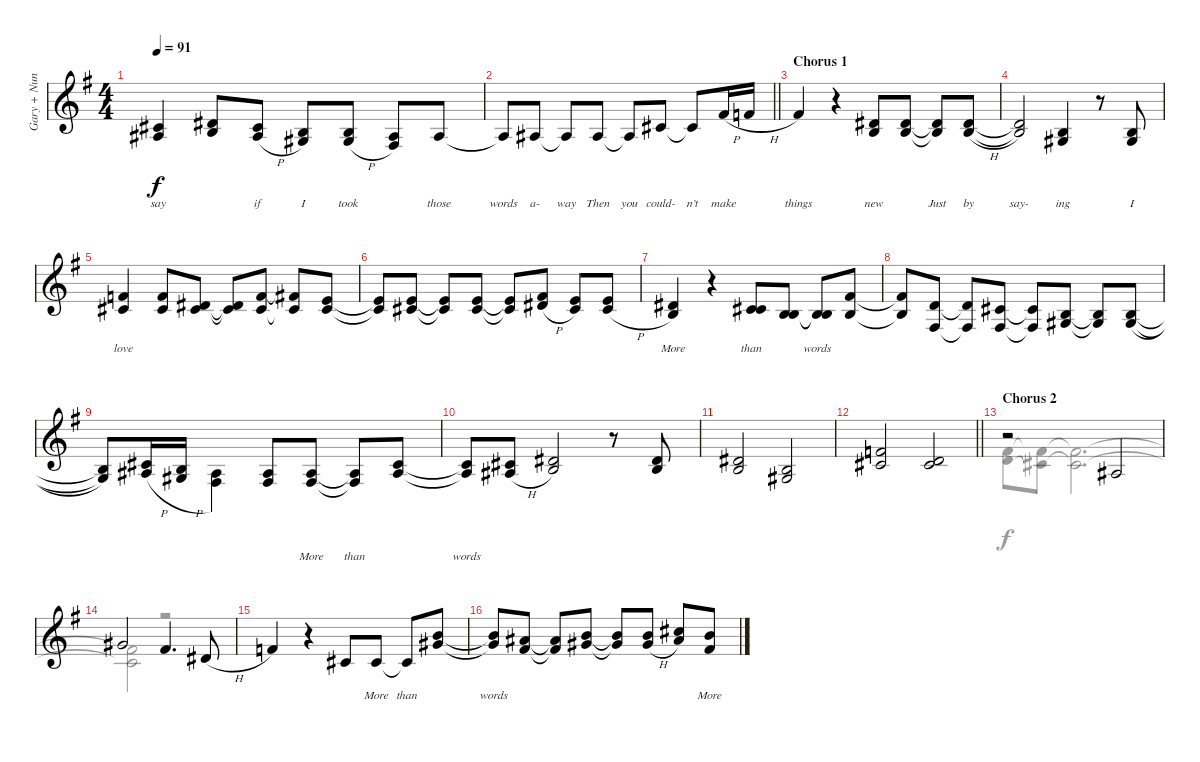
\track ("Gary + Nuno" "Gary + Nun") {instrument frenchhorn}
\staff {score}
\tuning (Eb4 Bb3 Gb3 Db3 Ab2 Eb2) {hide}
\voice
\ts (4 4)
\tempo 91
\clef g2
\ks g
(3.2 4.3).4{lyrics (0 "say") lyrics (1 "") lyrics (2 "") lyrics (3 "") lyrics (4 "") dy f} (5.2 5.3).8{lyrics (0 "") lyrics (1 "") lyrics (2 "") lyrics (3 "") lyrics (4 "")} (3.2{h} 4.3{h}).8{lyrics (0 "if") lyrics (1 "") lyrics (2 "") lyrics (3 "") lyrics (4 "")} (1.2 2.3).8{lyrics (0 "I") lyrics (1 "") lyrics (2 "") lyrics (3 "") lyrics (4 "")} (1.2{h} 2.3{h}).8{lyrics (0 "took") lyrics (1 "") lyrics (2 "") lyrics (3 "") lyrics (4 "")} (0.2 0.3).8{lyrics (0 "") lyrics (1 "") lyrics (2 "") lyrics (3 "") lyrics (4 "")} 0.2.8{lyrics (0 "those") lyrics (1 "") lyrics (2 "") lyrics (3 "") lyrics (4 "")} |
\barLineRight lightlight
0.2{t}.8{lyrics (0 "words") lyrics (1 "") lyrics (2 "") lyrics (3 "") lyrics (4 "")} 0.2.8{lyrics (0 "a-") lyrics (1 "") lyrics (2 "") lyrics (3 "") lyrics (4 "")} 0.2{t}.8{lyrics (0 "way") lyrics (1 "") lyrics (2 "") lyrics (3 "") lyrics (4 "")} 0.2.8{lyrics (0 "Then") lyrics (1 "") lyrics (2 "") lyrics (3 "") lyrics (4 "")} 0.2{t}.8{lyrics (0 "you") lyrics (1 "") lyrics (2 "") lyrics (3 "") lyrics (4 "")} 3.2.8{lyrics (0 "could-") lyrics (1 "") lyrics (2 "") lyrics (3 "") lyrics (4 "")} 3.2{t}.8{lyrics (0 "n’t") lyrics (1 "") lyrics (2 "") lyrics (3 "") lyrics (4 "")} 3.1{h}.16{lyrics (0 "make") lyrics (1 "") lyrics (2 "") lyrics (3 "") lyrics (4 "")} 2.1{h}.16{lyrics (0 "") lyrics (1 "") lyrics (2 "") lyrics (3 "") lyrics (4 "")} |
\section ("" "Chorus 1")
3.1.4{lyrics (0 "things") lyrics (1 "") lyrics (2 "") lyrics (3 "") lyrics (4 "")} r.4 (0.1 5.3).8{lyrics (0 "new") lyrics (1 "") lyrics (2 "") lyrics (3 "") lyrics (4 "")} (0.1 5.3).8{lyrics (0 "") lyrics (1 "") lyrics (2 "") lyrics (3 "") lyrics (4 "")} (0.1{t} 5.3{t}).8{lyrics (0 "Just") lyrics (1 "") lyrics (2 "") lyrics (3 "") lyrics (4 "")} (5.2{h} 5.3{h}).8{lyrics (0 "by") lyrics (1 "") lyrics (2 "") lyrics (3 "") lyrics (4 "")} |
(5.2{t} 5.3{t}).2{lyrics (0 "say-") lyrics (1 "") lyrics (2 "") lyrics (3 "") lyrics (4 "")} (1.2 2.3).4{lyrics (0 "ing") lyrics (1 "") lyrics (2 "") lyrics (3 "") lyrics (4 "")} r.8 (1.2 2.3).8{lyrics (0 "I") lyrics (1 "") lyrics (2 "") lyrics (3 "") lyrics (4 "")} |
(2.1 7.3).4{lyrics (0 "love") lyrics (1 "") lyrics (2 "") lyrics (3 "") lyrics (4 "")} (2.1 7.3).8{lyrics (0 "") lyrics (1 "") lyrics (2 "") lyrics (3 "") lyrics (4 "")} (0.1 7.3).8{lyrics (0 "") lyrics (1 "") lyrics (2 "") lyrics (3 "") lyrics (4 "")} (0.1{t} 7.3{t}).8{lyrics (0 "") lyrics (1 "") lyrics (2 "") lyrics (3 "") lyrics (4 "")} (2.1{h} 7.3).8{lyrics (0 "") lyrics (1 "") lyrics (2 "") lyrics (3 "") lyrics (4 "")} (3.1 7.3{t}).8{lyrics (0 "") lyrics (1 "") lyrics (2 "") lyrics (3 "") lyrics (4 "")} (1.1 7.3).8{lyrics (0 "") lyrics (1 "") lyrics (2 "") lyrics (3 "") lyrics (4 "")} |
(1.1{t} 7.3{t}).8{lyrics (0 "") lyrics (1 "") lyrics (2 "") lyrics (3 "") lyrics (4 "")} (1.1 7.3).8{lyrics (0 "") lyrics (1 "") lyrics (2 "") lyrics (3 "") lyrics (4 "")} (1.1{t} 7.3{t}).8{lyrics (0 "") lyrics (1 "") lyrics (2 "") lyrics (3 "") lyrics (4 "")} (1.1 7.3).8{lyrics (0 "") lyrics (1 "") lyrics (2 "") lyrics (3 "") lyrics (4 "")} (1.1{t} 7.3{t}).8{lyrics (0 "") lyrics (1 "") lyrics (2 "") lyrics (3 "") lyrics (4 "")} (3.1{h} 9.3{h}).8{lyrics (0 "") lyrics (1 "") lyrics (2 "") lyrics (3 "") lyrics (4 "")} (1.1 7.3).8{lyrics (0 "") lyrics (1 "") lyrics (2 "") lyrics (3 "") lyrics (4 "")} (1.1{h} 7.3{h}).8{lyrics (0 "") lyrics (1 "") lyrics (2 "") lyrics (3 "") lyrics (4 "")} |
(0.1 5.3).4{lyrics (0 "More") lyrics (1 "") lyrics (2 "") lyrics (3 "") lyrics (4 "")} r.4 (3.2 7.3).8{lyrics (0 "than") lyrics (1 "") lyrics (2 "") lyrics (3 "") lyrics (4 "")} (1.2 5.3).8{lyrics (0 "") lyrics (1 "") lyrics (2 "") lyrics (3 "") lyrics (4 "")} (1.2{t} 5.3{t}).8{lyrics (0 "words") lyrics (1 "") lyrics (2 "") lyrics (3 "") lyrics (4 "")} (3.1 5.3).8{lyrics (0 "") lyrics (1 "") lyrics (2 "") lyrics (3 "") lyrics (4 "")} |
(3.1{t} 5.3{t}).8{lyrics (0 "") lyrics (1 "") lyrics (2 "") lyrics (3 "") lyrics (4 "")} (4.2 5.4).8{lyrics (0 "") lyrics (1 "") lyrics (2 "") lyrics (3 "") lyrics (4 "")} (4.2{t} 5.4{t}).8{lyrics (0 "") lyrics (1 "") lyrics (2 "") lyrics (3 "") lyrics (4 "")} (3.2 5.4).8{lyrics (0 "") lyrics (1 "") lyrics (2 "") lyrics (3 "") lyrics (4 "")} (3.2{t} 5.4{t}).8{lyrics (0 "") lyrics (1 "") lyrics (2 "") lyrics (3 "") lyrics (4 "")} (1.2 7.4).8{lyrics (0 "") lyrics (1 "") lyrics (2 "") lyrics (3 "") lyrics (4 "")} (1.2{t} 7.4{t}).8{lyrics (0 "") lyrics (1 "") lyrics (2 "") lyrics (3 "") lyrics (4 "")} (1.2{h} 7.4{h}).8{lyrics (0 "") lyrics (1 "") lyrics (2 "") lyrics (3 "") lyrics (4 "")} |
(1.2{t} 7.4{t}).8{lyrics (0 "") lyrics (1 "") lyrics (2 "") lyrics (3 "") lyrics (4 "")} (3.2{h} 9.4{h}).16{lyrics (0 "") lyrics (1 "") lyrics (2 "") lyrics (3 "") lyrics (4 "")} (1.2{h} 7.4{h}).16{lyrics (0 "") lyrics (1 "") lyrics (2 "") lyrics (3 "") lyrics (4 "")} (0.2 5.4).4{lyrics (0 "") lyrics (1 "") lyrics (2 "") lyrics (3 "") lyrics (4 "") beam Down} (0.2 5.4).8{lyrics (0 "") lyrics (1 "") lyrics (2 "") lyrics (3 "") lyrics (4 "")} (0.2 5.4).8{lyrics (0 "More") lyrics (1 "") lyrics (2 "") lyrics (3 "") lyrics (4 "")} (0.2{t} 5.4{t}).8{lyrics (0 "than") lyrics (1 "") lyrics (2 "") lyrics (3 "") lyrics (4 "")} (3.2 4.3).8{lyrics (0 "") lyrics (1 "") lyrics (2 "") lyrics (3 "") lyrics (4 "")} |
(3.2{t} 4.3{t}).8{lyrics (0 "words") lyrics (1 "") lyrics (2 "") lyrics (3 "") lyrics (4 "")} (3.2{h} 4.3{h}).8{lyrics (0 "") lyrics (1 "") lyrics (2 "") lyrics (3 "") lyrics (4 "")} (5.2 5.3).2{lyrics (0 "") lyrics (1 "") lyrics (2 "") lyrics (3 "") lyrics (4 "")} r.8 (5.2 5.3).8{lyrics (0 "") lyrics (1 "") lyrics (2 "") lyrics (3 "") lyrics (4 "")} |
(5.2 5.3).2{lyrics (0 "") lyrics (1 "") lyrics (2 "") lyrics (3 "") lyrics (4 "")} (1.2 2.3).2{lyrics (0 "") lyrics (1 "") lyrics (2 "") lyrics (3 "") lyrics (4 "")} |
\barLineRight lightlight
(7.2 7.3).2{lyrics (0 "") lyrics (1 "") lyrics (2 "") lyrics (3 "") lyrics (4 "")} (4.2 7.3).2{lyrics (0 "") lyrics (1 "") lyrics (2 "") lyrics (3 "") lyrics (4 "")} |
\section ("" "Chorus 2")
r.2 4.3.2{lyrics (0 "") lyrics (1 "") lyrics (2 "") lyrics (3 "") lyrics (4 "")} |
5.1.2{lyrics (0 "") lyrics (1 "") lyrics (2 "") lyrics (3 "") lyrics (4 "")} 3.1.4{d lyrics (0 "") lyrics (1 "") lyrics (2 "") lyrics (3 "") lyrics (4 "")} 0.1{h}.8{lyrics (0 "") lyrics (1 "") lyrics (2 "") lyrics (3 "") lyrics (4 "") beam Up} |
2.1.4{lyrics (0 "") lyrics (1 "") lyrics (2 "") lyrics (3 "") lyrics (4 "") beam Up} r.4 3.2.8{lyrics (0 "") lyrics (1 "") lyrics (2 "") lyrics (3 "") lyrics (4 "")} 3.2.8{lyrics (0 "More") lyrics (1 "") lyrics (2 "") lyrics (3 "") lyrics (4 "")} 3.2{t}.8{lyrics (0 "than") lyrics (1 "") lyrics (2 "") lyrics (3 "") lyrics (4 "")} (8.1 10.2).8{lyrics (0 "") lyrics (1 "") lyrics (2 "") lyrics (3 "") lyrics (4 "")} |
(8.1{t} 10.2{t}).8{lyrics (0 "words") lyrics (1 "") lyrics (2 "") lyrics (3 "") lyrics (4 "")} (7.1 8.2).8{lyrics (0 "") lyrics (1 "") lyrics (2 "") lyrics (3 "") lyrics (4 "")} (7.1{t} 8.2{t}).8{lyrics (0 "") lyrics (1 "") lyrics (2 "") lyrics (3 "") lyrics (4 "")} (8.1 10.2).8{lyrics (0 "") lyrics (1 "") lyrics (2 "") lyrics (3 "") lyrics (4 "")} (8.1{t} 10.2{t}).8{lyrics (0 "") lyrics (1 "") lyrics (2 "") lyrics (3 "") lyrics (4 "")} (8.1{h} 10.2{h}).8{lyrics (0 "") lyrics (1 "") lyrics (2 "") lyrics (3 "") lyrics (4 "")} (10.1 12.2).8{lyrics (0 "") lyrics (1 "") lyrics (2 "") lyrics (3 "") lyrics (4 "")} (8.1 8.2).8{lyrics (0 "More") lyrics (1 "") lyrics (2 "") lyrics (3 "") lyrics (4 "")}
\voice
\clef g2
\ottava regular
\simile none
\ks g
|
\barLineRight lightlight
|
|
|
|
|
|
|
|
|
|
\barLineRight lightlight
|
(3.1 4.2{h}).8 (3.1{t} 3.2).8 (3.1{t} 3.2{t}).2{d} |
(3.1{t} 3.2{t}).2 r.2 |
|
